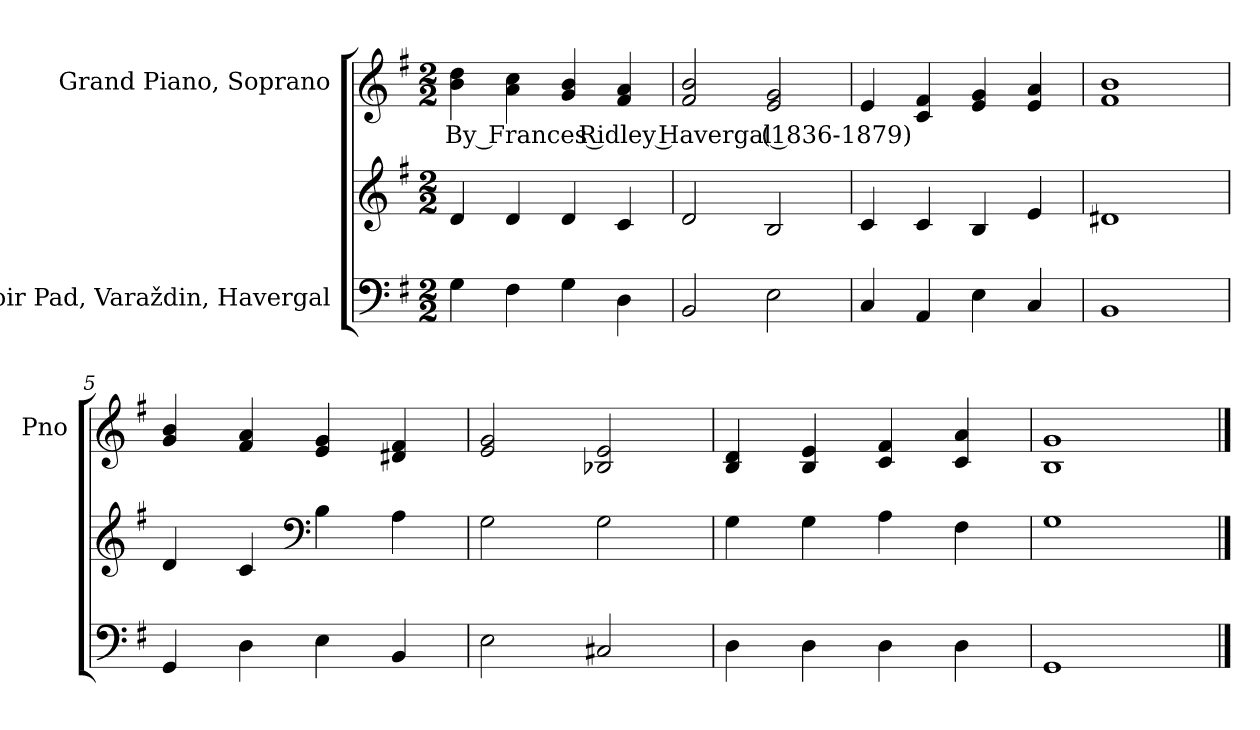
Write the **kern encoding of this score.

**kern	**kern	**kern	**text
*part2	*part2	*part1	*part1
*staff3	*staff2	*staff1	*staff1
*I"Choir Pad, Varaždin, Havergal	*	*I"Grand Piano, Soprano	*
*	*	*I'Pno	*
*clefF4	*clefG2	*clefG2	*
*k[f#]	*k[f#]	*k[f#]	*
*M2/2	*M2/2	*M2/2	*
*MM110	*MM110	*MM110	*
=1	=1	=1	=1
!	!	!	!LO:LY:b
4G\	4d/	4b\ 4dd\	By Frances Ridley Havergal (1836-1879)
4F#\	4d/	4a\ 4cc\	.
4G\	4d/	4g/ 4b/	.
4D\	4c/	4f#/ 4a/	.
=2	=2	=2	=2
2BB/	2d/	2f#/ 2b/	.
2E\	2B/	2e/ 2g/	.
=3	=3	=3	=3
4C/	4c/	4e/	.
4AA/	4c/	4c/ 4f#/	.
4E\	4B/	4e/ 4g/	.
4C/	4e/	4e/ 4a/	.
=4	=4	=4	=4
1BB	1d#X	1f# 1b	.
!!LO:LB:g=z
=5	=5	=5	=5
4GG/	4d/	4g/ 4b/	.
4D\	4c/	4f#/ 4a/	.
*	*clefF4	*	*
4E\	4B\	4e/ 4g/	.
4BB/	4A\	4d#X/ 4f#/	.
=6	=6	=6	=6
2E\	2G\	2e/ 2g/	.
2C#X/	2G\	2B-X/ 2e/	.
=7	=7	=7	=7
4D\	4G\	4B/ 4d/	.
4D\	4G\	4B/ 4e/	.
4D\	4A\	4c/ 4f#/	.
4D\	4F#\	4c/ 4a/	.
=8	=8	=8	=8
1GG	1G	1B 1g	.
==	==	==	==
*-	*-	*-	*-
